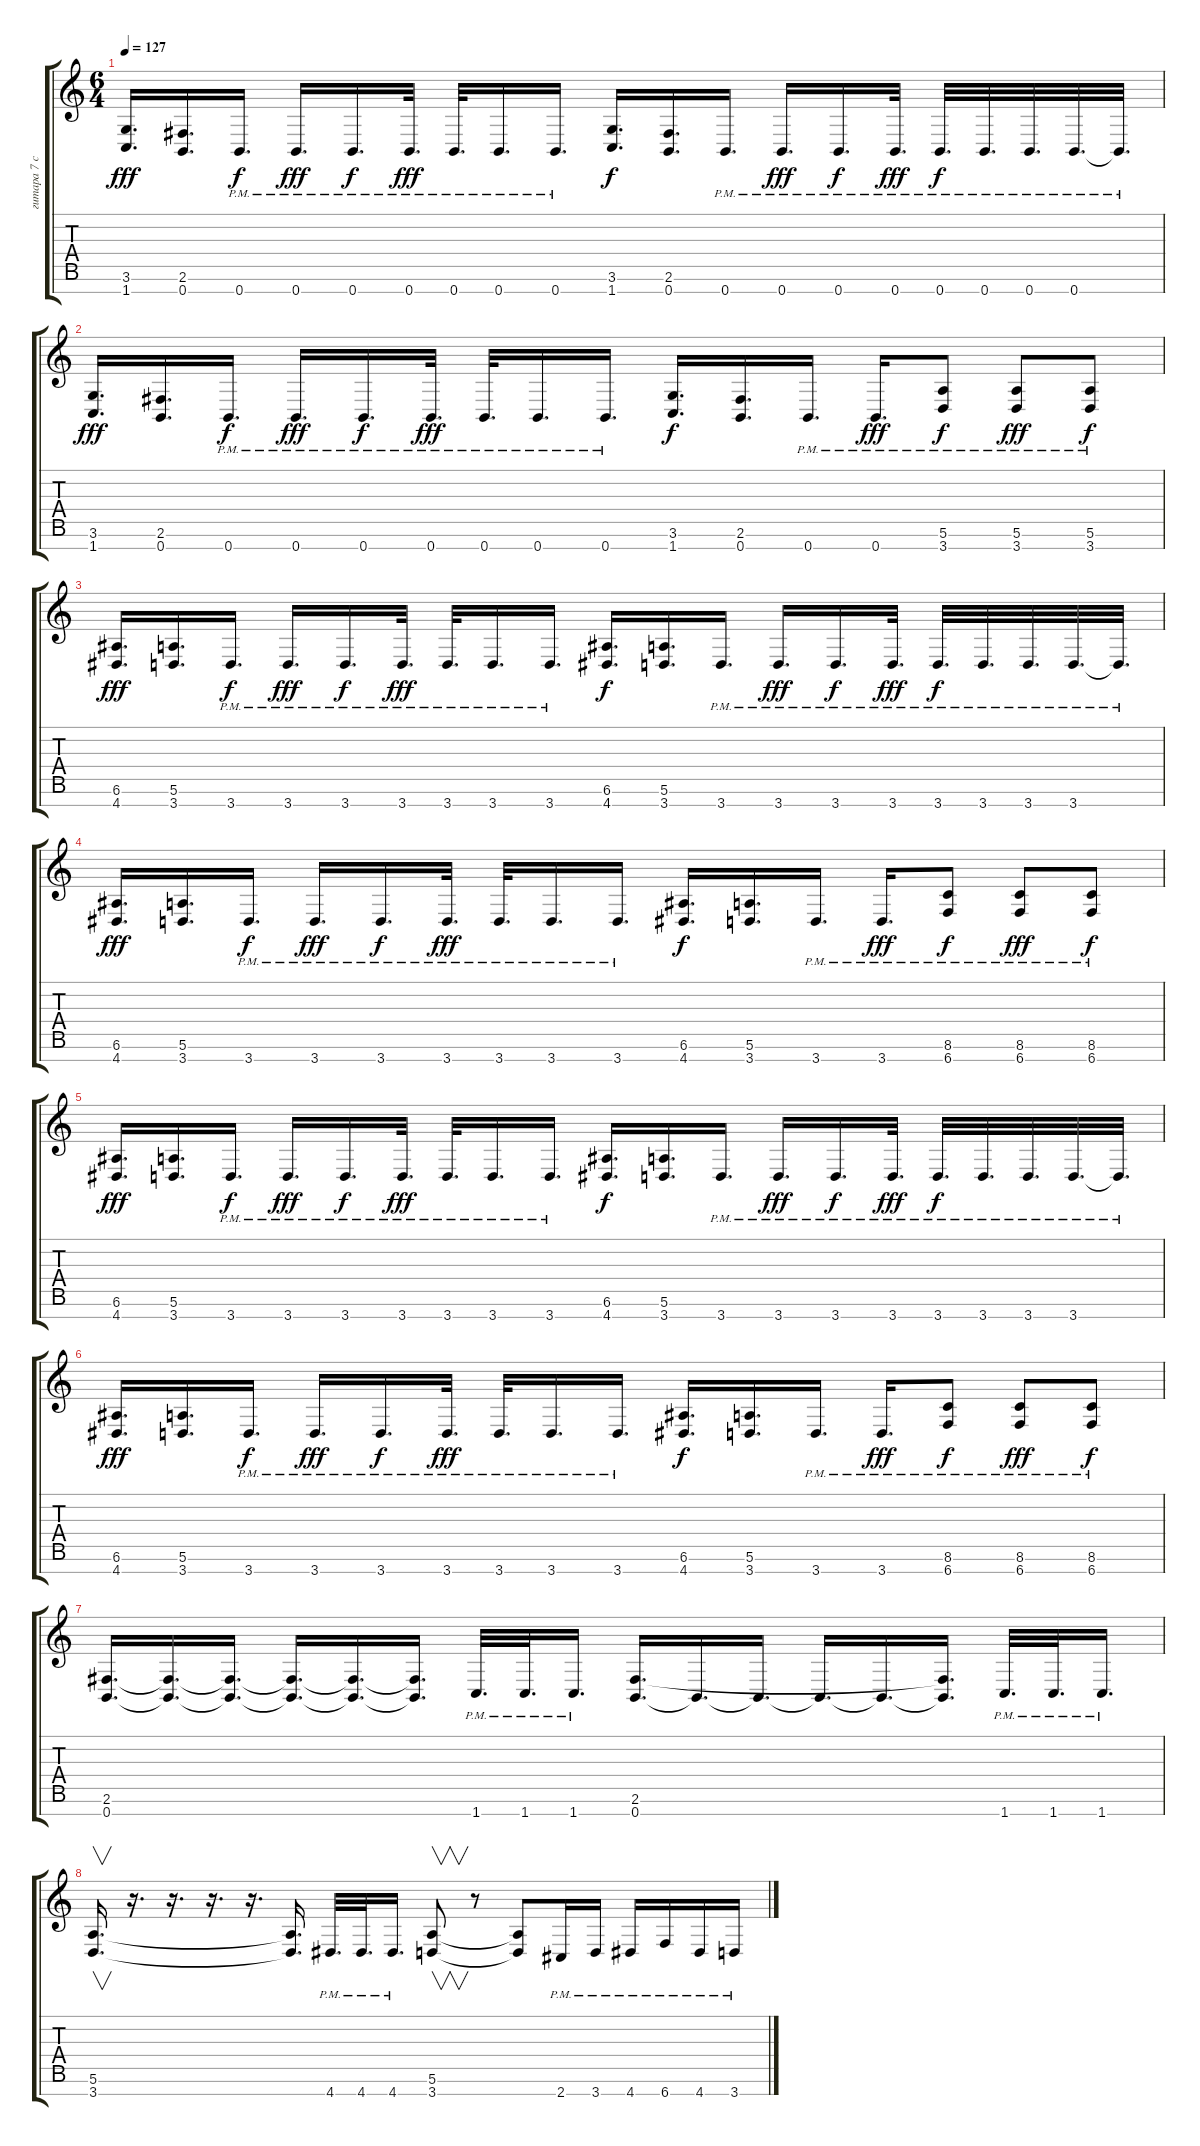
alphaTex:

\track ("гитара 7 ст" "гитара 7 с") {instrument overdrivenguitar}
\staff {score tabs}
\tuning (E4 B3 G3 D3 A2 E2 B1) {hide}
\ts (6 4)
\tempo 127
\clef g2
\ks c
(3.6 1.7).16{d dy fff} (2.6 0.7).16{d} 0.7{pm}.16{d dy f} 0.7{pm}.16{d dy fff} 0.7{pm}.16{d dy f} 0.7{pm}.32{d dy fff} 0.7{pm}.32{d} 0.7{pm}.16{d} 0.7{pm}.16{d} (3.6 1.7).16{d dy f} (2.6 0.7).16{d} 0.7{pm}.16{d} 0.7{pm}.16{d dy fff} 0.7{pm}.16{d dy f} 0.7{pm}.32{d dy fff} 0.7{pm}.32{d dy f} 0.7{pm}.32{d} 0.7{pm}.32{d} 0.7{pm}.32{d} 0.7{pm t}.32{d} |
(3.6 1.7).16{d dy fff} (2.6 0.7).16{d} 0.7{pm}.16{d dy f} 0.7{pm}.16{d dy fff} 0.7{pm}.16{d dy f} 0.7{pm}.32{d dy fff} 0.7{pm}.32{d} 0.7{pm}.16{d} 0.7{pm}.16{d} (3.6 1.7).16{d dy f} (2.6 0.7).16{d} 0.7{pm}.16{d} 0.7{pm}.16{d dy fff} (5.6{pm} 3.7{pm}).8{dy f} (5.6{pm} 3.7{pm}).8{dy fff} (5.6{pm} 3.7{pm}).8{dy f} |
(6.6 4.7).16{d dy fff} (5.6 3.7).16{d} 3.7{pm}.16{d dy f} 3.7{pm}.16{d dy fff} 3.7{pm}.16{d dy f} 3.7{pm}.32{d dy fff} 3.7{pm}.32{d} 3.7{pm}.16{d} 3.7{pm}.16{d} (6.6 4.7).16{d dy f} (5.6 3.7).16{d} 3.7{pm}.16{d} 3.7{pm}.16{d dy fff} 3.7{pm}.16{d dy f} 3.7{pm}.32{d dy fff} 3.7{pm}.32{d dy f} 3.7{pm}.32{d} 3.7{pm}.32{d} 3.7{pm}.32{d} 3.7{pm t}.32{d} |
(6.6 4.7).16{d dy fff} (5.6 3.7).16{d} 3.7{pm}.16{d dy f} 3.7{pm}.16{d dy fff} 3.7{pm}.16{d dy f} 3.7{pm}.32{d dy fff} 3.7{pm}.32{d} 3.7{pm}.16{d} 3.7{pm}.16{d} (6.6 4.7).16{d dy f} (5.6 3.7).16{d} 3.7{pm}.16{d} 3.7{pm}.16{d dy fff} (8.6{pm} 6.7{pm}).8{dy f} (8.6{pm} 6.7{pm}).8{dy fff} (8.6{pm} 6.7{pm}).8{dy f} |
(6.6 4.7).16{d dy fff} (5.6 3.7).16{d} 3.7{pm}.16{d dy f} 3.7{pm}.16{d dy fff} 3.7{pm}.16{d dy f} 3.7{pm}.32{d dy fff} 3.7{pm}.32{d} 3.7{pm}.16{d} 3.7{pm}.16{d} (6.6 4.7).16{d dy f} (5.6 3.7).16{d} 3.7{pm}.16{d} 3.7{pm}.16{d dy fff} 3.7{pm}.16{d dy f} 3.7{pm}.32{d dy fff} 3.7{pm}.32{d dy f} 3.7{pm}.32{d} 3.7{pm}.32{d} 3.7{pm}.32{d} 3.7{pm t}.32{d} |
(6.6 4.7).16{d dy fff} (5.6 3.7).16{d} 3.7{pm}.16{d dy f} 3.7{pm}.16{d dy fff} 3.7{pm}.16{d dy f} 3.7{pm}.32{d dy fff} 3.7{pm}.32{d} 3.7{pm}.16{d} 3.7{pm}.16{d} (6.6 4.7).16{d dy f} (5.6 3.7).16{d} 3.7{pm}.16{d} 3.7{pm}.16{d dy fff} (8.6{pm} 6.7{pm}).8{dy f} (8.6{pm} 6.7{pm}).8{dy fff} (8.6{pm} 6.7{pm}).8{dy f} |
(2.6 0.7).16{d} (2.6{t} 0.7{t}).16{d} (2.6{t} 0.7{t}).16{d} (2.6{t} 0.7{t}).16{d} (2.6{t} 0.7{t}).16{d} (2.6{t} 0.7{t}).16{d} 1.7{pm}.32{d} 1.7{pm}.32{d} 1.7{pm}.16{d} (2.6 0.7).16{d} 0.7{t}.16{d} 0.7{t}.16{d} 0.7{t}.16{d} 0.7{t}.16{d} (2.6{t} 0.7{t}).16{d} 1.7{pm}.32{d} 1.7{pm}.32{d} 1.7{pm}.16{d} |
(5.6 3.7).16{v d} r.16{d} r.16{d} r.16{d} r.16{d} (5.6{t} 3.7{t}).16{d} 4.7{pm}.32{d} 4.7{pm}.32{d} 4.7{pm}.16{d} (5.6 3.7).8{v} r.8 (5.6{t} 3.7{t}).8 2.7{pm}.16 3.7{pm}.16 4.7{pm}.16 6.7{pm}.16 4.7{pm}.16 3.7{pm}.16
